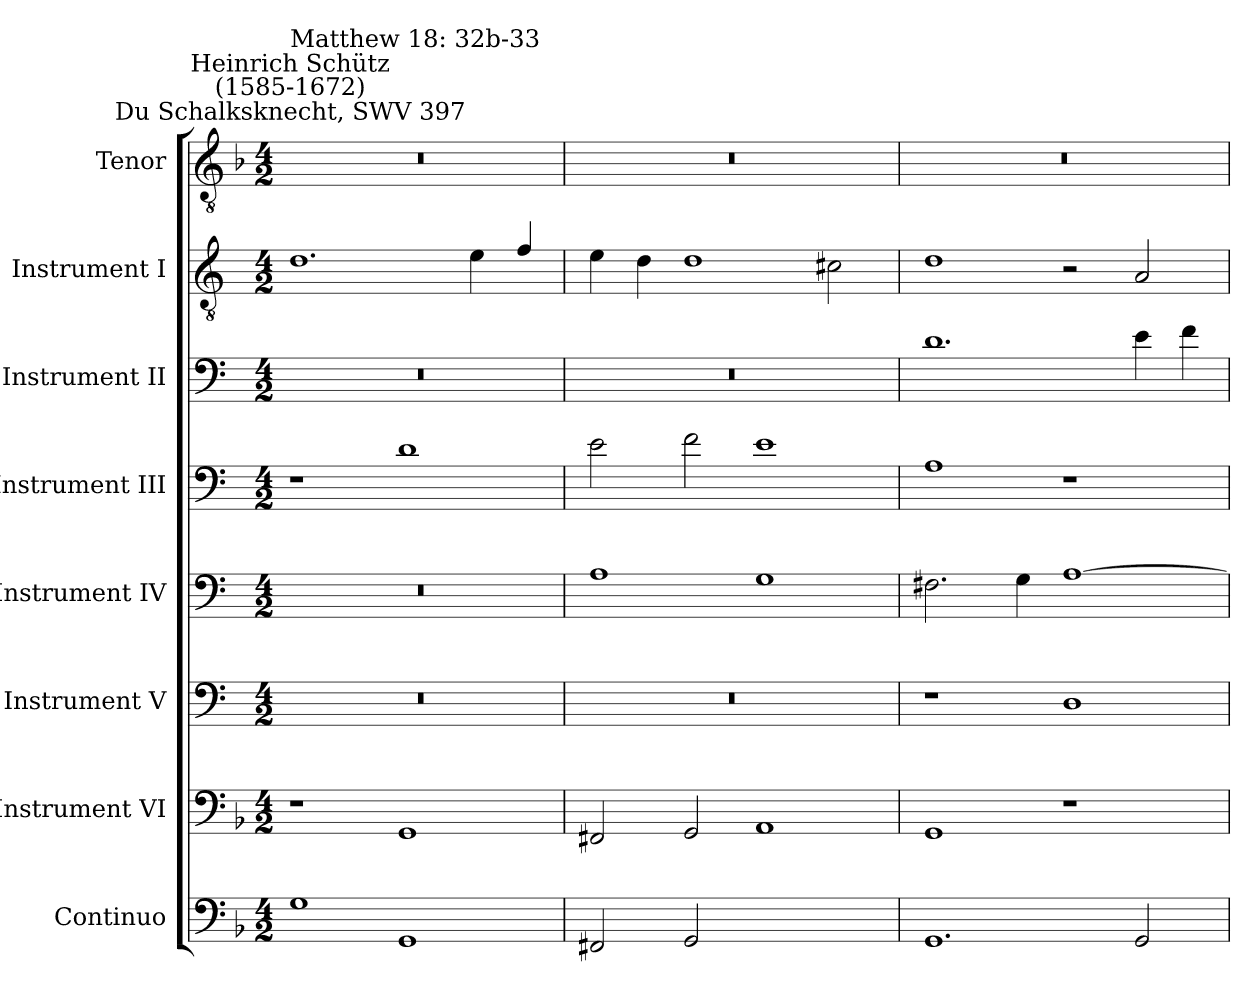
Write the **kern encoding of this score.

**kern	**text	**kern	**kern	**kern	**kern	**kern	**kern	**kern
*part8	*part8	*part7	*part6	*part5	*part4	*part3	*part2	*part1
*staff8	*staff8	*staff7	*staff6	*staff5	*staff4	*staff3	*staff2	*staff1
*I"Continuo	*	*I"Instrument VI	*I"Instrument V	*I"Instrument IV	*I"Instrument III	*I"Instrument II	*I"Instrument I	*I"Tenor
*	*	*I'VI	*I'V	*I'IV	*I'III	*I'II	*I'I	*I'T
*clefF4	*	*clefF4	*clefF4	*clefF4	*clefF4	*clefF4	*clefGv2	*clefGv2
*	*	*	*ITrd4c7	*ITrd4c7	*ITrd4c7	*ITrd4c7	*ITrd4c7	*
*k[b-]	*	*k[b-]	*k[b-]	*k[b-]	*k[b-]	*k[b-]	*k[b-]	*k[b-]
*F:	*	*F:	*F:	*F:	*F:	*F:	*F:	*F:
*M4/2	*	*M4/2	*M4/2	*M4/2	*M4/2	*M4/2	*M4/2	*M4/2
=1	=1	=1	=1	=1	=1	=1	=1	=1
!	!	!	!	!	!	!	!	!LO:TX:a:cj:t=Du Schalksknecht, SWV 397
!	!	!	!	!	!	!	!	!LO:TX:a:cj:t=Heinrich Schütz\n(1585-1672)
!	!	!	!	!	!	!	!	!LO:TX:a:t=Matthew 18&colon; 32b-33
1G	.	1r	0r	0r	1r	0r	1.G	0r
1GG	.	1GG	.	.	1G	.	.	.
.	.	.	.	.	.	.	4A	.
.	.	.	.	.	.	.	4B-/	.
=2	=2	=2	=2	=2	=2	=2	=2	=2
2FF#X	.	2FF#X	0r	1D	2A	0r	4A	0r
.	.	.	.	.	.	.	4G	.
2GG	.	2GG	.	.	2B-	.	1G	.
!	!LO:LY:b	!	!	!	!	!	!	!
[2AAyy	7	1AA	.	1C	1A	.	.	.
!	!LO:LY:b	!	!	!	!	!	!	!
2AAyy]	6	.	.	.	.	.	2F#X	.
=3	=3	=3	=3	=3	=3	=3	=3	=3
1.GG	.	1GG	1r	2.BBn	1D	1.G	1G	0r
.	.	.	.	4C	.	.	.	.
.	.	1r	1GG	[1D	1r	.	2r	.
2GG	.	.	.	.	.	4A	2D	.
.	.	.	.	.	.	4B-	.	.
=	=	=	=	=	=	=	=	=
*-	*-	*-	*-	*-	*-	*-	*-	*-
